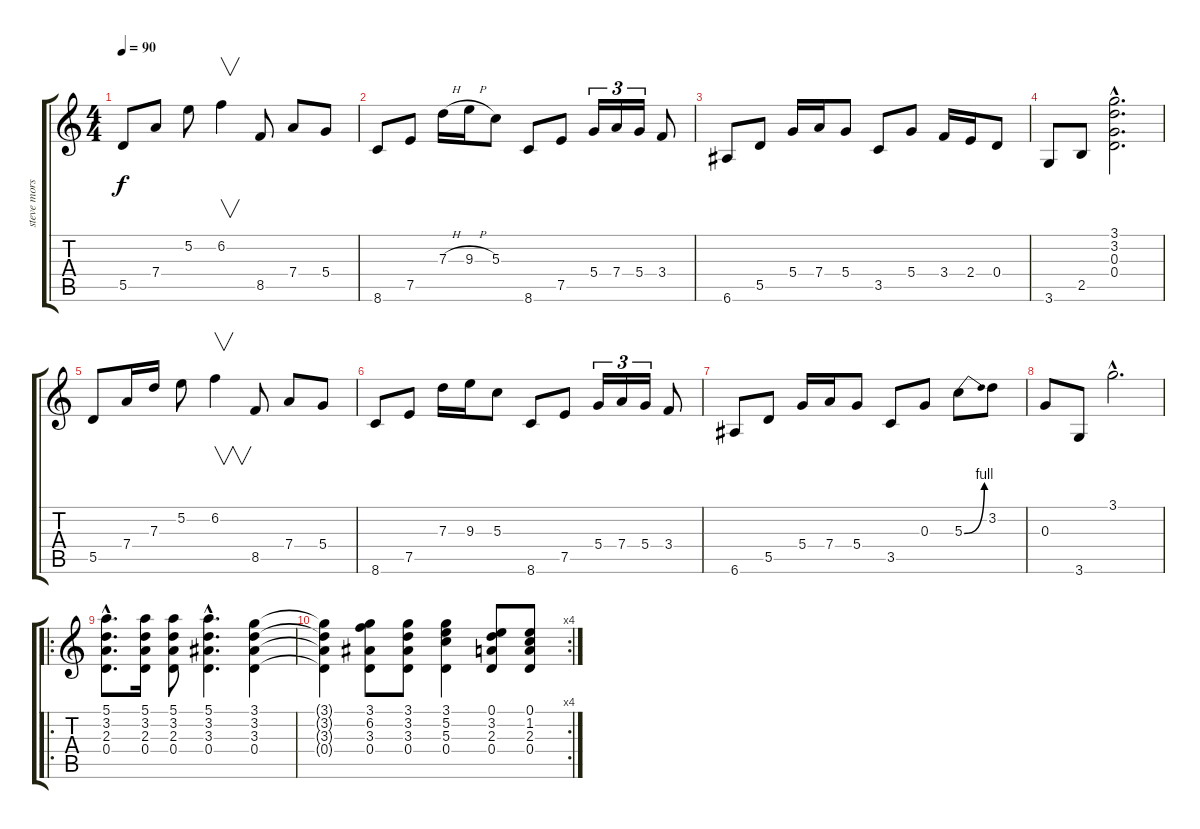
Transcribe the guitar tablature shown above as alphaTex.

\track ("steve morse" "steve mors") {instrument acousticguitarnylon}
\staff {score tabs}
\tuning (E4 B3 G3 D3 A2 E2) {hide}
\ts (4 4)
\tempo 90
\clef g2
\ks c
5.5.8{dy f instrument acousticguitarnylon} 7.4.8 5.2.8 6.2.4{v} 8.5.8 7.4.8 5.4.8 |
8.6.8 7.5.8 7.3{h}.16 9.3{h}.16 5.3.8 8.6.8 7.5.8 5.4.16{tu (3 2)} 7.4.16{tu (3 2)} 5.4.16{tu (3 2)} 3.4.8 |
6.6.8 5.5.8 5.4.16 7.4.16 5.4.8 3.5.8 5.4.8 3.4.16 2.4.16 0.4.8 |
3.6.8 2.5.8 (3.1{hac} 3.2{hac} 0.3{hac} 0.4{hac}).2{d} |
5.5.8 7.4.16 7.3.16 5.2.8 6.2.4{v} 8.5.8 7.4.8 5.4.8 |
8.6.8 7.5.8 7.3.16 9.3.16 5.3.8 8.6.8 7.5.8 5.4.16{tu (3 2)} 7.4.16{tu (3 2)} 5.4.16{tu (3 2)} 3.4.8 |
6.6.8 5.5.8 5.4.16 7.4.16 5.4.8 3.5.8 0.3.8 5.3{be (bend 0 0 60 4)}.8 3.2.8 |
0.3.8 3.6.8 3.1{hac}.2{d} |
\ro
(5.1{hac} 3.2{hac} 2.3{hac} 0.4{hac}).8{d} (5.1 3.2 2.3 0.4).16 (5.1 3.2 2.3 0.4).8 (5.1{hac} 3.2{hac} 3.3{hac} 0.4{hac}).4{d} (3.1 3.2 3.3 0.4).4 |
\rc 4
(3.1{t} 3.2{t} 3.3{t} 0.4{t}).4 (3.1 6.2 3.3 0.4).8 (3.1 3.2 3.3 0.4).8 (3.1 5.2 5.3 0.4).4 (0.1 3.2 2.3 0.4).8 (0.1 1.2 2.3 0.4).8
